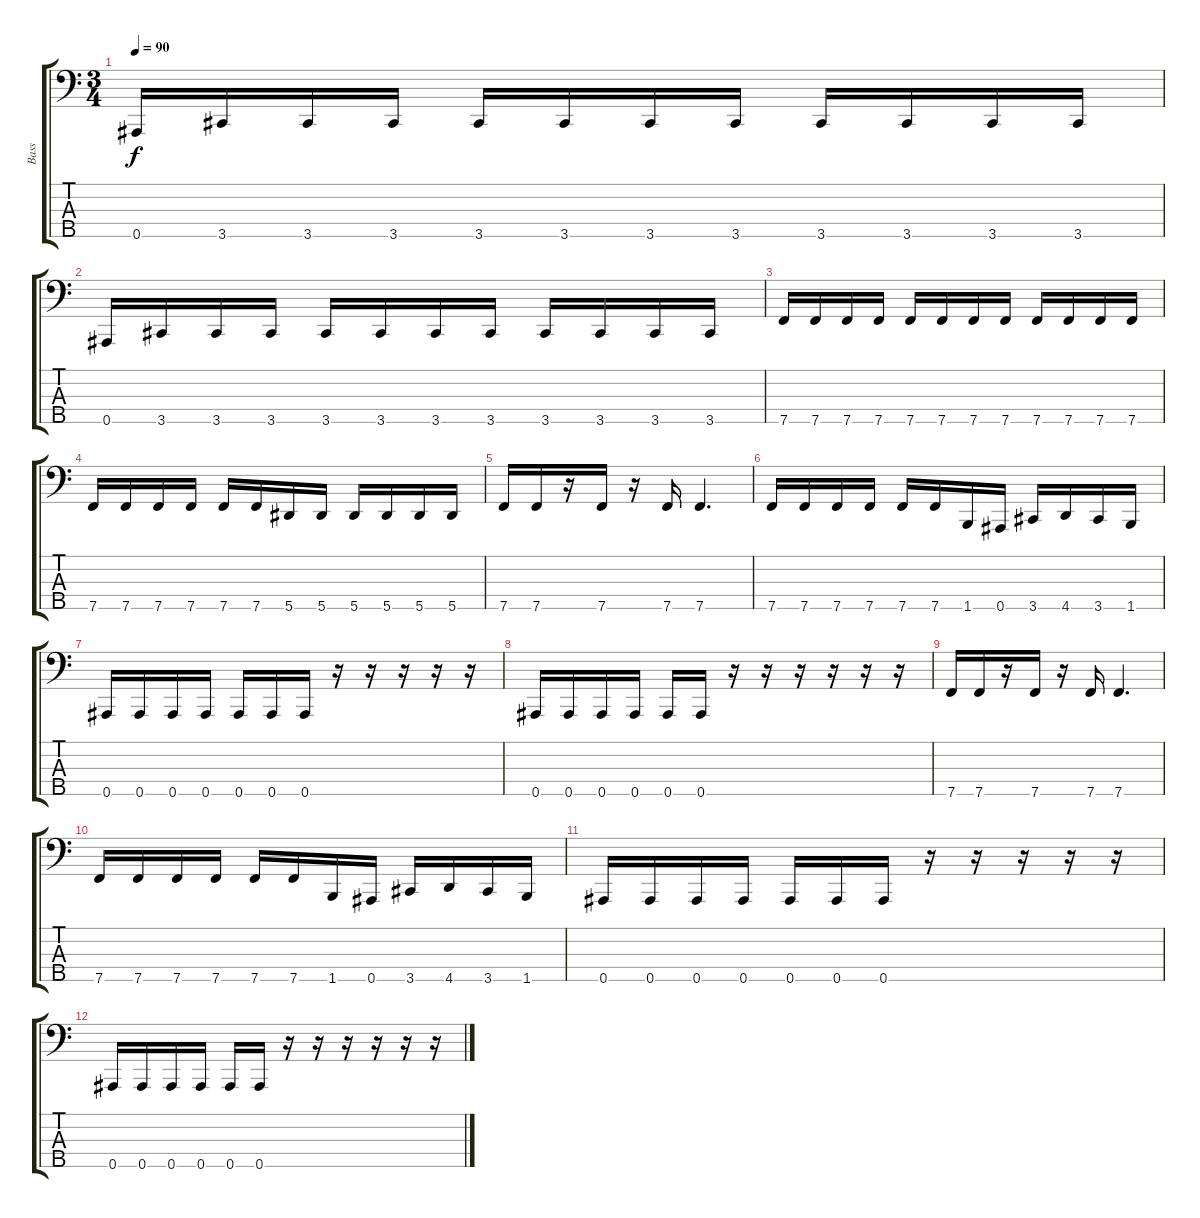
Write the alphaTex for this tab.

\track ("Bass" "Bass") {instrument electricbasspick}
\staff {score tabs}
\tuning (G2 Eb2 Bb1 F1 Bb0) {hide}
\ts (3 4)
\tempo 90
\clef f4
\ks c
0.5.16{dy f} 3.5.16 3.5.16 3.5.16 3.5.16 3.5.16 3.5.16 3.5.16 3.5.16 3.5.16 3.5.16 3.5.16 |
0.5.16 3.5.16 3.5.16 3.5.16 3.5.16 3.5.16 3.5.16 3.5.16 3.5.16 3.5.16 3.5.16 3.5.16 |
7.5.16 7.5.16 7.5.16 7.5.16 7.5.16 7.5.16 7.5.16 7.5.16 7.5.16 7.5.16 7.5.16 7.5.16 |
7.5.16 7.5.16 7.5.16 7.5.16 7.5.16 7.5.16 5.5.16 5.5.16 5.5.16 5.5.16 5.5.16 5.5.16 |
7.5.16 7.5.16 r.16 7.5.16 r.16 7.5.16 7.5.4{d} |
7.5.16 7.5.16 7.5.16 7.5.16 7.5.16 7.5.16 1.5.16 0.5.16 3.5.16 4.5.16 3.5.16 1.5.16 |
0.5.16 0.5.16 0.5.16 0.5.16 0.5.16 0.5.16 0.5.16 r.16 r.16 r.16 r.16 r.16 |
0.5.16 0.5.16 0.5.16 0.5.16 0.5.16 0.5.16 r.16 r.16 r.16 r.16 r.16 r.16 |
7.5.16 7.5.16 r.16 7.5.16 r.16 7.5.16 7.5.4{d} |
7.5.16 7.5.16 7.5.16 7.5.16 7.5.16 7.5.16 1.5.16 0.5.16 3.5.16 4.5.16 3.5.16 1.5.16 |
0.5.16 0.5.16 0.5.16 0.5.16 0.5.16 0.5.16 0.5.16 r.16 r.16 r.16 r.16 r.16 |
0.5.16 0.5.16 0.5.16 0.5.16 0.5.16 0.5.16 r.16 r.16 r.16 r.16 r.16 r.16
